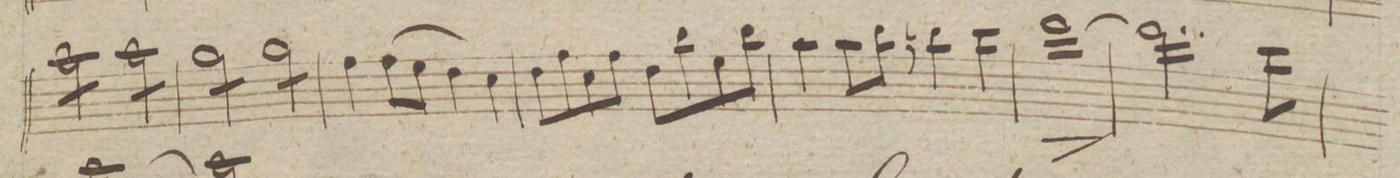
**kern	**dynam
*I"Violino 1mo	*
*clefG2	*
*k[b-]	*
*met(c|)	*
*M2/2	*
*tremolo	*
8aa\L	.
8aa\	.
8aa\	.
8aa\J	.
8aa\L	.
8aa\	.
8aa\	.
8aa\J	.
=72	=72
8gg\L	.
8gg\	.
8gg\	.
8gg\J	.
8gg\L	.
8gg\	.
8gg\	.
8gg\J	.
*Xtremolo	*
=73	=73
4ff\	.
(8ff\L	.
8ee\J	.
4dd\)	.
4cc\	.
=74	=74
8dd\L	.
8ff\	.
8cc\	.
8ff\J	.
8dd\L	.
8bb-\	.
8ee\	.
8bb-\J	.
=75	=75
4aa\	.
8aa\L	.
8bb-\J	.
4bbn\	.
4ccc\	.
=76	=76
[1ddd	>
.	]
=77	=77
2..ddd\]	.
8ccc\	.
=78	=78
*-	*-
